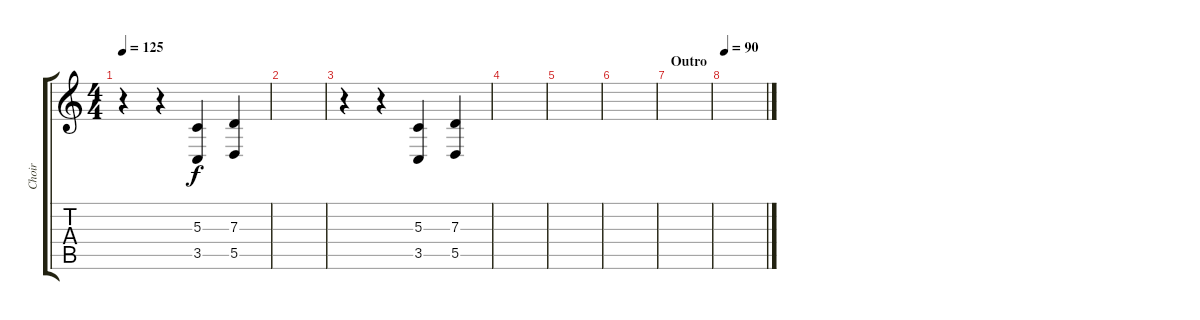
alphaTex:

\track ("Choir" "Choir") {instrument stringensemble1}
\staff {score tabs}
\tuning (E4 B3 G3 D3 A2 E2) {hide}
\ts (4 4)
\tempo 125
\clef g2
\ks c
r.4{dy f} r.4 (5.3 3.5).4 (7.3 5.5).4 |
|
r.4 r.4 (5.3 3.5).4 (7.3 5.5).4 |
|
|
|
\section ("" "Outro")
|
\tempo 90
